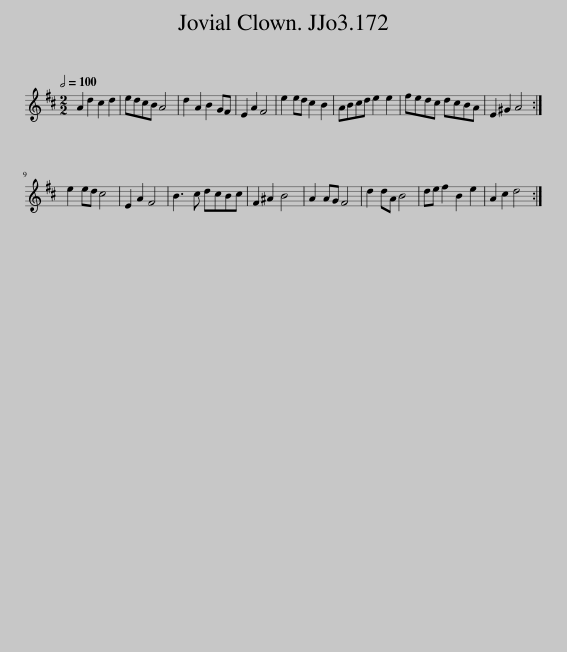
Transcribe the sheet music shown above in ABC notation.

X:1
L:1/8
Q:1/2=100
M:2/2
I:linebreak $
K:D
V:1 treble
V:1
 A2 d2 c2 d2 | edcB A4 | d2 A2 B2 GF | E2 A2 F4 | e2 ed c2 B2 | %5
 ABcd e2 e2 | fedc dcBA | E2 ^G2 A4 :|$ e2 ed c4 | E2 A2 F4 | %10
 B3 c dcBc | F2 ^A2 B4 | A2 AG F4 | d2 dA B4 | de f2 B2 e2 | %15
 A2 c2 d4 :| %16
